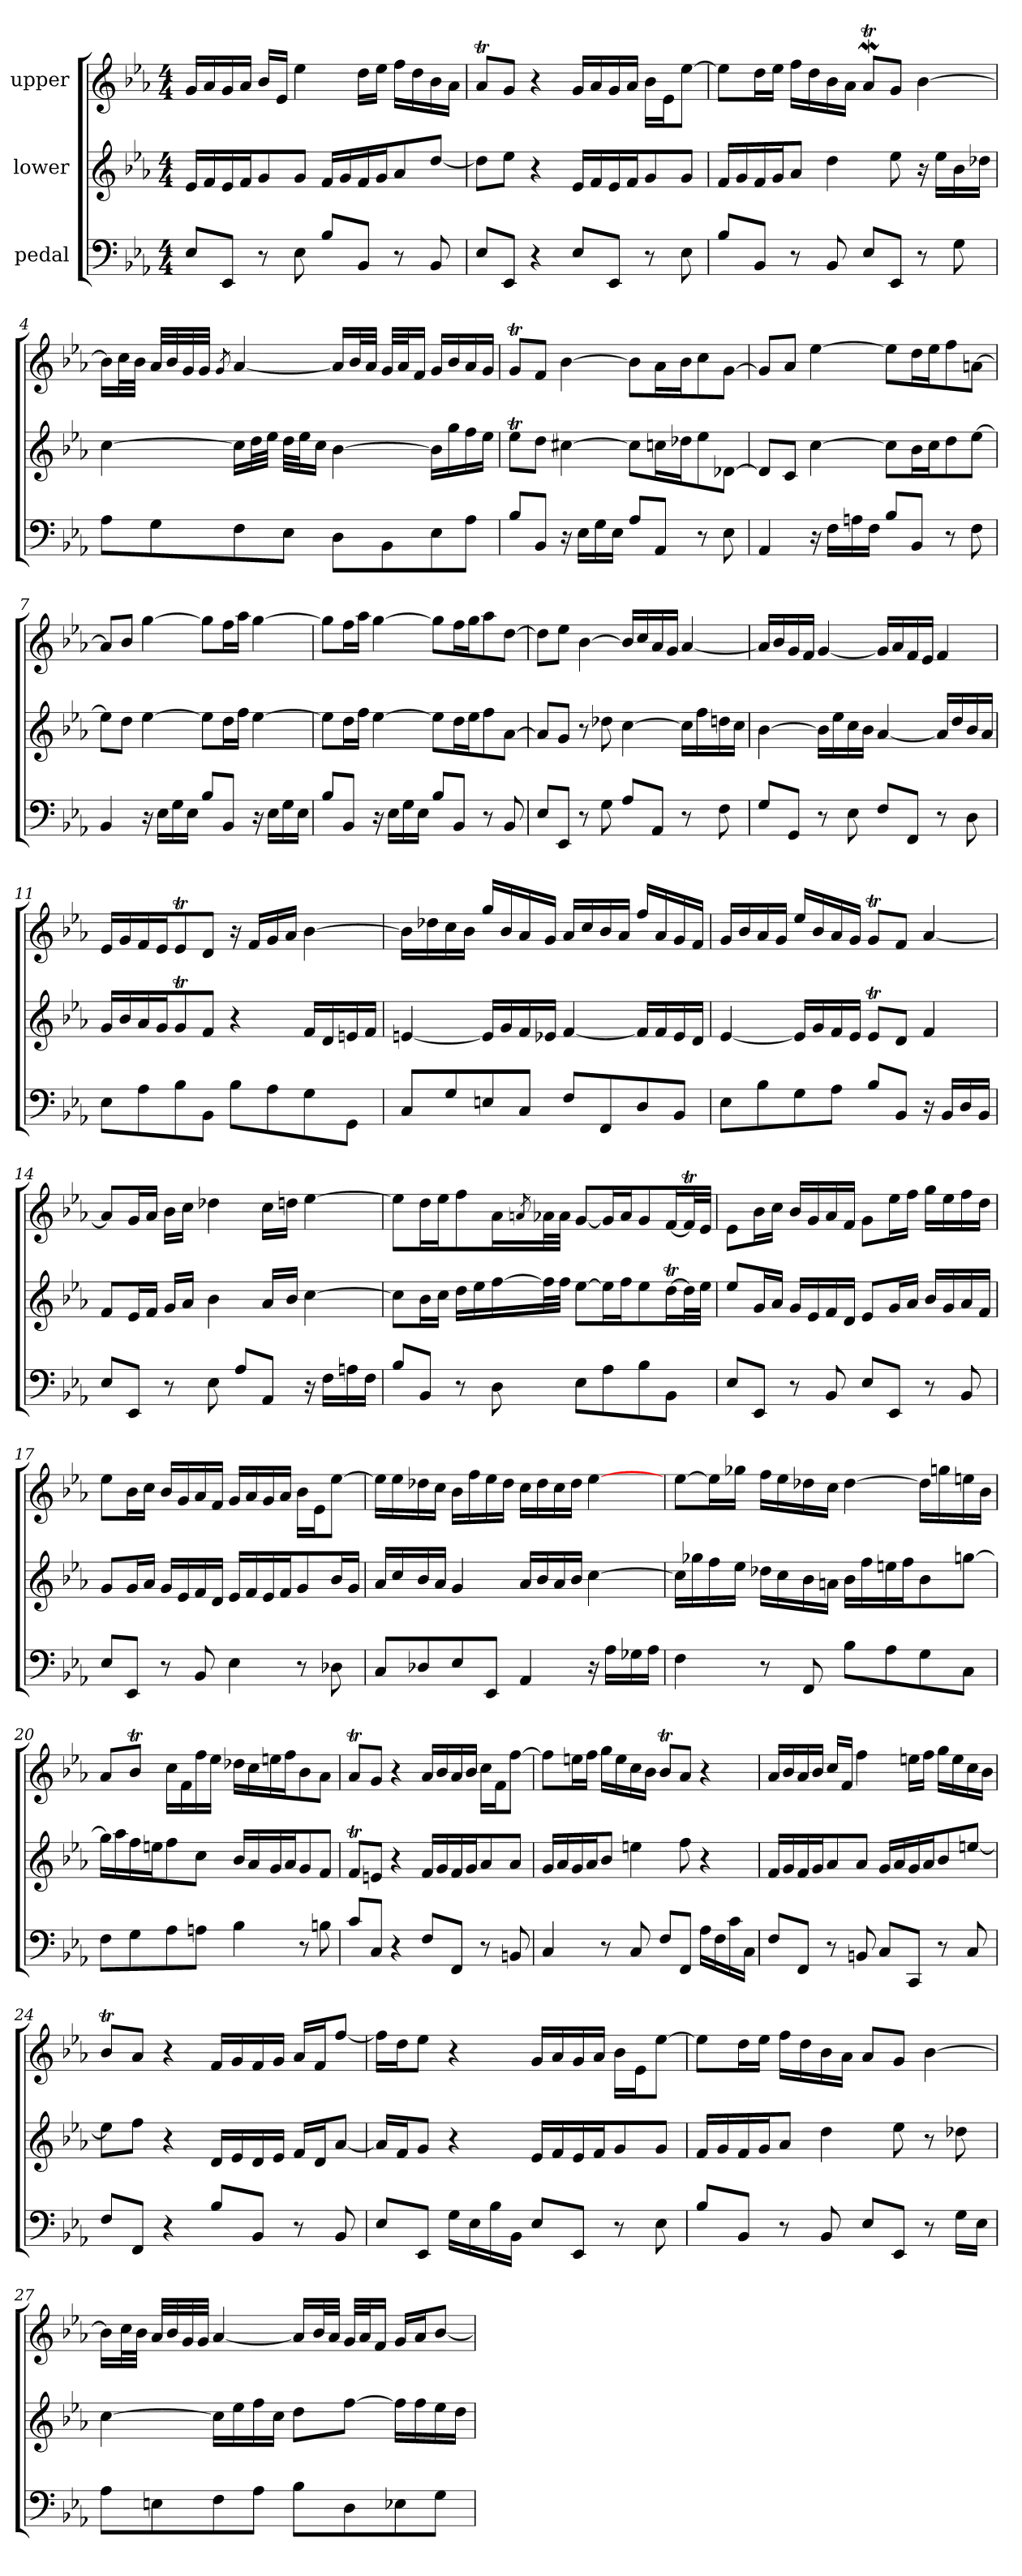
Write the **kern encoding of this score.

**kern	**kern	**kern
*part3	*part2	*part1
*staff3	*staff2	*staff1
*I"pedal	*I"lower	*I"upper
*clefF4	*clefG2	*clefG2
*k[b-e-a-]	*k[b-e-a-]	*k[b-e-a-]
*E-:	*E-:	*E-:
*M4/4	*M4/4	*M4/4
=1	=1	=1
8E-/L	16e-/LL	16g/LL
.	16f/	16a-/
8EE-/J	16e-/	16g/
.	16f/J	16a-/JJ
8r	8g/	16b-/LL
.	.	16e-/JJ
8E-\	8g/J	4ee-\
8B-/L	16f/LL	.
.	16g/	.
8BB-/J	16f/	16dd\LL
.	16g/J	16ee-\JJ
8r	8a-/	16ff\LL
.	.	16dd\
8BB-/	[8dd/J	16b-\
.	.	16a-\JJ
=2	=2	=2
8E-/L	8dd\L]	8a-T/L
8EE-/J	8ee-\J	8g/J
4r	4r	4r
8E-/L	16e-/LL	16g/LL
.	16f/	16a-/
8EE-/J	16e-/	16g/
.	16f/J	16a-/JJ
8r	8g/	16b-\LL
.	.	16e-\J
8E-\	8g/J	[8ee-\J
=3	=3	=3
8B-/L	16f/LL	8ee-\L]
.	16g/	.
8BB-/J	16f/	16dd\L
.	16g/J	16ee-\JJ
8r	8a-/J	16ff\LL
.	.	16dd\
8BB-/	4dd\	16b-\
.	.	16a-\JJ
8E-/L	.	8a-Tw/L
8EE-/J	8ee-\	8g/J
8r	16r	[4b-\
.	16ee-\LL	.
8G\	16b-\	.
.	16dd-X\JJ	.
!!LO:LB:g=z
=4	=4	=4
8A-\L	[4cc\	16b-\LL]
.	.	32cc\L
.	.	32b-\JJJ
8G\	.	32a-/LLL
.	.	32b-/
.	.	32g/
.	.	32g/JJJ
.	.	8qg/
8F\	16cc\LL]	[4a-/
.	32dd\L	.
.	32ee-\JJJ	.
8E-\J	32dd\LLL	.
.	32ee-\J	.
.	16cc\JJ	.
8D\L	[4b-\	16a-/LL]
.	.	32b-/L
.	.	32a-/JJJ
8BB-\	.	32g/LLL
.	.	32a-/J
.	.	16f/JJ
8E-\	16b-\LL]	16g/LL
.	16gg\	16b-/
8A-\J	16ff\	16a-/
.	16ee-\JJ	16g/JJ
=5	=5	=5
8B-/L	8ee-T\L	8gt/L
8BB-/J	8dd\J	8f/J
16r	[4cc#X\	[4b-\
16E-\LL	.	.
16G\	.	.
16E-\JJ	.	.
8A-/L	8cc#\L]	8b-\L]
8AA-/J	16ccn\L	16a-\L
.	16dd-X\J	16b-\J
8r	8ee-\	8cc\
8E-\	[8d-X\J	[8g\J
!!LO:LB:g=z
=6	=6	=6
4AA-/	8d-/L]	8g/L]
.	8c/J	8a-/J
16r	[4cc\	[4ee-\
16F\LL	.	.
16An\	.	.
16F\JJ	.	.
8B-/L	8cc\L]	8ee-\L]
8BB-/J	16b-\L	16dd\L
.	16cc\J	16ee-\J
8r	8dd\	8ff\
8F\	[8ee-\J	[8an\J
=7	=7	=7
4BB-/	8ee-\L]	8a/L]
.	8dd\J	8b-/J
16r	[4ee-\	[4gg\
16E-\LL	.	.
16G\	.	.
16E-\JJ	.	.
8B-/L	8ee-\L]	8gg\L]
8BB-/J	16dd\L	16ff\L
.	16ff\JJ	16aa-\JJ
16r	[4ee-\	[4gg\
16E-\LL	.	.
16G\	.	.
16E-\JJ	.	.
=8	=8	=8
8B-/L	8ee-\L]	8gg\L]
8BB-/J	16dd\L	16ff\L
.	16ff\JJ	16aa-\JJ
16r	[4ee-\	[4gg\
16E-\LL	.	.
16G\	.	.
16E-\JJ	.	.
8B-/L	8ee-\L]	8gg\L]
8BB-/J	16dd\L	16ff\L
.	16ee-\J	16gg\J
8r	8ff\	8aa-\
8BB-/	[8a-\J	[8dd\J
!!LO:LB:g=z
=9	=9	=9
8E-/L	8a-/L]	8dd\L]
8EE-/J	8g/J	8ee-\J
8r	8r	[4b-\
8G\	8dd-X\	.
8A-/L	[4cc\	16b-/LL]
.	.	16cc/
8AA-/J	.	16a-/
.	.	16g/JJ
8r	16cc\LL]	[4a-/
.	16ff\	.
8F\	16ddn\	.
.	16cc\JJ	.
=10	=10	=10
8G/L	[4b-\	16a-/LL]
.	.	16b-/
8GG/J	.	16g/
.	.	16f/JJ
8r	16b-\LL]	[4g/
.	16ee-\	.
8E-\	16cc\	.
.	16b-\JJ	.
8F/L	[4a-/	16g/LL]
.	.	16a-/
8FF/J	.	16f/
.	.	16e-/JJ
8r	16a-/LL]	4f/
.	16dd/	.
8D\	16b-/	.
.	16a-/JJ	.
=11	=11	=11
8E-\L	16g/LL	16e-/LL
.	16b-/	16g/
8A-\	16a-/	16f/
.	16g/J	16e-/J
8B-\	8gt/	8e-T/
8BB-\J	8f/J	8d/J
8B-\L	4r	16r
.	.	16f/LL
8A-\	.	16g/
.	.	16a-/JJ
8G\	16f/LL	[4b-\
.	16d/	.
8GG\J	16en/	.
.	16f/JJ	.
!!LO:PB:g=z
=12	=12	=12
8C/L	[4en/	16b-\LL]
.	.	16dd-X\
8G/	.	16cc\
.	.	16b-\JJ
8En/	16e/LL]	16gg/LL
.	16g/	16b-/
8C/J	16f/	16a-/
.	16e-X/JJ	16g/JJ
8F/L	[4f/	16a-/LL
.	.	16cc/
8FF/	.	16b-/
.	.	16a-/JJ
8D/	16f/LL]	16ff/LL
.	16f/	16a-/
8BB-/J	16e-/	16g/
.	16d/JJ	16f/JJ
=13	=13	=13
8E-\L	[4e-/	16g/LL
.	.	16b-/
8B-\	.	16a-/
.	.	16g/JJ
8G\	16e-/LL]	16ee-/LL
.	16g/	16b-/
8A-\J	16f/	16a-/
.	16e-/JJ	16g/JJ
8B-/L	8e-T/L	8gt/L
8BB-/J	8d/J	8f/J
16r	4f/	[4a-/
16BB-/LL	.	.
16D/	.	.
16BB-/JJ	.	.
!!LO:LB:g=z
=14	=14	=14
8E-/L	8f/L	8a-/L]
8EE-/J	16e-/L	16g/L
.	16f/JJ	16a-/JJ
8r	16g/LL	16b-\LL
.	16a-/JJ	16cc\JJ
8E-\	4b-\	4dd-X\
8A-/L	.	.
8AA-/J	16a-/LL	16cc\LL
.	16b-/JJ	16ddn\JJ
16r	[4cc\	[4ee-\
16F\LL	.	.
16An\	.	.
16F\JJ	.	.
=15	=15	=15
8B-/L	8cc\L]	8ee-\L]
8BB-/J	16b-\L	16dd\L
.	16cc\JJ	16ee-\J
8r	16dd\LL	8ff\
.	16ee-\	.
8D\	[16ff\	16a-\L
.	.	8qa/
.	32ff\L]	32a-\L
.	32ff\JJJ	32a-\JJJ
8E-\L	[8ee-\L	[8g/L
8A-\	16ee-\L]	16g/L]
.	16ff\J	16a-/J
8B-\	8ee-\	8g/
8BB-\J	[16ddt\L	[16f/L
.	32dd\L]	32fT/L]
.	32ee-\JJJ	32e-/JJJ
=16	=16	=16
8E-/L	8ee-/L	8e-\L
8EE-/J	16g/L	16b-\L
.	16a-/JJ	16cc\JJ
8r	16g/LL	16b-/LL
.	16e-/	16g/
8BB-/	16f/	16a-/
.	16d/JJ	16f/JJ
8E-/L	8e-/L	8g\L
8EE-/J	16g/L	16ee-\L
.	16a-/JJ	16ff\JJ
8r	16b-/LL	16gg\LL
.	16g/	16ee-\
8BB-/	16a-/	16ff\
.	16f/JJ	16dd\JJ
!!LO:LB:g=z
=17	=17	=17
8E-/L	8g/L	8ee-\L
8EE-/J	16g/L	16b-\L
.	16a-/JJ	16cc\JJ
8r	16g/LL	16b-/LL
.	16e-/	16g/
8BB-/	16f/	16a-/
.	16d/JJ	16f/JJ
4E-\	16e-/LL	16g/LL
.	16f/	16a-/
.	16e-/	16g/
.	16f/J	16a-/JJ
8r	8g/	16b-\LL
.	.	16e-\J
8D-X\	16b-/L	[8ee-\J
.	16g/JJ	.
=18	=18	=18
8C/L	16a-/LL	16ee-\LL]
.	16cc/	16ee-\
8D-X/	16b-/	16dd-X\
.	16a-/JJ	16cc\JJ
8E-/	4g/	16b-\LL
.	.	16ff\
8EE-/J	.	16ee-\
.	.	16dd-\JJ
4AA-/	16a-/LL	16cc\LL
.	16b-/	16dd-\
.	16a-/	16cc\
.	16b-/JJ	16dd-\JJ
16r	[4cc\	[4ee-\
16A-\LL	.	.
16G-X\	.	.
16A-\JJ	.	.
!!LO:LB:g=z
=19	=19	=19
4F\	16cc\LL]	[8ee-\L
.	16gg-X\	.
.	16ff\	16ee-\L]
.	16ee-\JJ	16gg-X\JJ
8r	16dd-X\LL	16ff\LL
.	16cc\	16ee-\
8FF/	16b-\	16dd-X\
.	16an\JJ	16cc\JJ
8B-\L	16b-\LL	[4dd-\
.	16ff\	.
8A-\	16een\	.
.	16ff\J	.
8G\	8b-\	16dd-\LL]
.	.	16ggn\
8C\J	[8ggn\J	16een\
.	.	16b-\JJ
=20	=20	=20
8F\L	16gg\LL]	8a-/L
.	16aa-\	.
8G\	16ff\	8b-T/J
.	16een\J	.
8A-\	8ff\	16cc\LL
.	.	16f\
8An\J	8cc\J	16ff\
.	.	16ee-\JJ
4B-\	16b-/LL	16dd-X\LL
.	16a-/	16cc\
.	16g/	16een\
.	16a-/J	16ff\J
8r	8g/	8b-\
8Bn\	8f/J	8a-\J
=21	=21	=21
8c/L	8fT/L	8a-T/L
8C/J	8en/J	8g/J
4r	4r	4r
8F/L	16f/LL	16a-/LL
.	16g/	16b-/
8FF/J	16f/	16a-/
.	16g/J	16b-/JJ
8r	8a-/	16cc\LL
.	.	16f\J
8BBn/	8a-/J	[8ff\J
=22	=22	=22
4C/	16g/LL	8ff\L]
.	16a-/	.
.	16g/	16een\L
.	16a-/J	16ff\JJ
8r	8b-/J	16gg\LL
.	.	16ee\
8C/	4een\	16cc\
.	.	16b-\JJ
8F/L	.	8b-T/L
8FF/J	8ff\	8a-/J
16A-\LL	4r	4r
16F\	.	.
16c\	.	.
16C\JJ	.	.
=23	=23	=23
8F/L	16f/LL	16a-/LL
.	16g/	16b-/
8FF/J	16f/	16a-/
.	16g/J	16b-/JJ
8r	8a-/	16cc/LL
.	.	16f/JJ
8BBn/	8a-/J	4ff\
8C/L	16g/LL	.
.	16a-/	.
8CC/J	16g/	16een\LL
.	16a-/J	16ff\JJ
8r	8b-/	16gg\LL
.	.	16ee\
8C/	[8een/J	16cc\
.	.	16b-\JJ
!!LO:PB:g=z
=24	=24	=24
8F/L	8ee\L]	8b-T/L
8FF/J	8ff\J	8a-/J
4r	4r	4r
8B-/L	16d/LL	16f/LL
.	16e-/	16g/
8BB-/J	16d/	16f/
.	16e-/JJ	16g/JJ
8r	16f/LL	16a-/LL
.	16d/J	16f/J
8BB-/	[8a-/J	[8ff/J
=25	=25	=25
8E-/L	16a-/LL]	16ff\LL]
.	16f/J	16dd\J
8EE-/J	8g/J	8ee-\J
16G\LL	4r	4r
16E-\	.	.
16B-\	.	.
16BB-\JJ	.	.
8E-/L	16e-/LL	16g/LL
.	16f/	16a-/
8EE-/J	16e-/	16g/
.	16f/J	16a-/JJ
8r	8g/	16b-\LL
.	.	16e-\J
8E-\	8g/J	[8ee-\J
=26	=26	=26
8B-/L	16f/LL	8ee-\L]
.	16g/	.
8BB-/J	16f/	16dd\L
.	16g/J	16ee-\JJ
8r	8a-/J	16ff\LL
.	.	16dd\
8BB-/	4dd\	16b-\
.	.	16a-\JJ
8E-/L	.	8a-/L
8EE-/J	8ee-\	8g/J
8r	8r	[4b-\
16G\LL	8dd-X\	.
16E-\JJ	.	.
!!LO:LB:g=z
=27	=27	=27
8A-\L	[4cc\	16b-\LL]
.	.	32cc\L
.	.	32b-\JJJ
8En\	.	32a-/LLL
.	.	32b-/
.	.	32g/
.	.	32g/JJJ
8F\	16cc\LL]	[4a-/
.	16ee-\	.
8A-\J	16ff\	.
.	16cc\JJ	.
8B-\L	8dd\L	16a-/LL]
.	.	32b-/L
.	.	32a-/JJJ
8D\	[8ff\J	32g/LLL
.	.	32a-/J
.	.	16f/JJ
8E-X\	16ff\LL]	16g/LL
.	16ff\	16a-/J
8G\J	16ee-\	[8b-/J
.	16dd\JJ	.
=	=	=
*-	*-	*-
